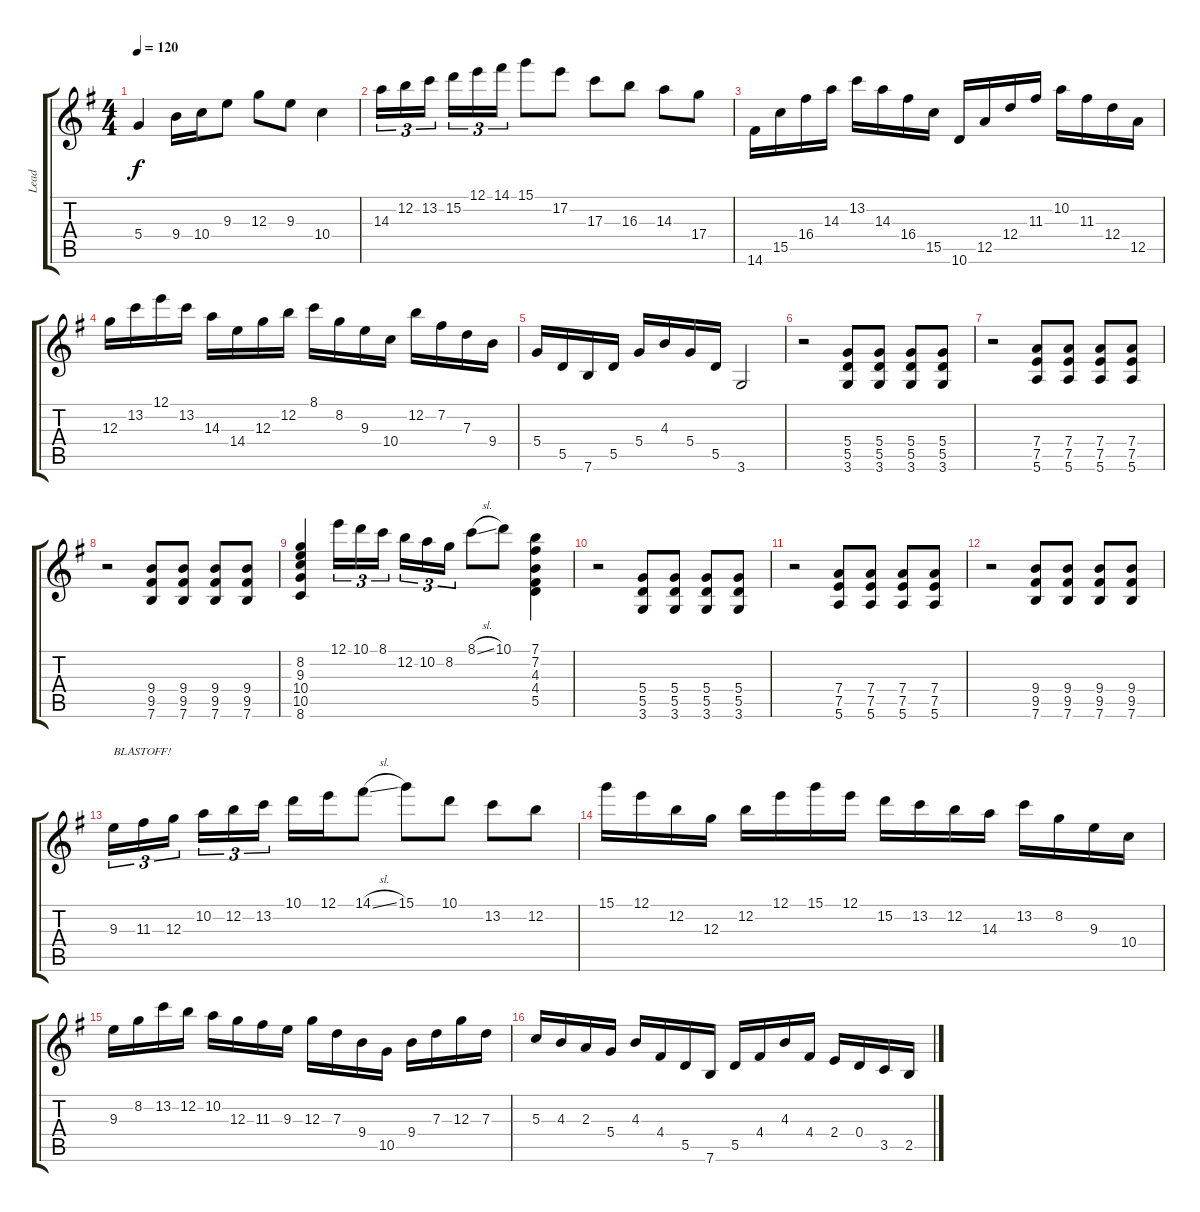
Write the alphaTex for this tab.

\track ("Lead" "Lead") {instrument electricguitarclean}
\staff {score tabs}
\tuning (E4 B3 G3 D3 A2 E2) {hide}
\ts (4 4)
\tempo 120
\clef g2
\ks g
5.4.4{dy f} 9.4.16 10.4.16 9.3.8 12.3.8 9.3.8 10.4.4 |
14.3.16{tu (3 2)} 12.2.16{tu (3 2)} 13.2.16{tu (3 2) beam splitsecondary} 15.2.16{tu (3 2)} 12.1.16{tu (3 2)} 14.1.16{tu (3 2)} 15.1.8 17.2.8 17.3.8 16.3.8 14.3.8 17.4.8 |
14.6.16 15.5.16 16.4.16 14.3.16 13.2.16 14.3.16 16.4.16 15.5.16 10.6.16 12.5.16 12.4.16 11.3.16 10.2.16 11.3.16 12.4.16 12.5.16 |
12.3.16 13.2.16 12.1.16 13.2.16 14.3.16 14.4.16 12.3.16 12.2.16 8.1.16 8.2.16 9.3.16 10.4.16 12.2.16 7.2.16 7.3.16 9.4.16 |
5.4.16 5.5.16 7.6.16 5.5.16 5.4.16 4.3.16 5.4.16 5.5.16 3.6.2 |
r.2 (5.4 5.5 3.6).8 (5.4 5.5 3.6).8 (5.4 5.5 3.6).8 (5.4 5.5 3.6).8 |
r.2 (7.4 7.5 5.6).8 (7.4 7.5 5.6).8 (7.4 7.5 5.6).8 (7.4 7.5 5.6).8 |
r.2 (9.4 9.5 7.6).8 (9.4 9.5 7.6).8 (9.4 9.5 7.6).8 (9.4 9.5 7.6).8 |
(8.2 9.3 10.4 10.5 8.6).4 12.1.16{tu (3 2)} 10.1.16{tu (3 2)} 8.1.16{tu (3 2) beam splitsecondary} 12.2.16{tu (3 2)} 10.2.16{tu (3 2)} 8.2.16{tu (3 2)} 8.1{sl}.8 10.1.8 (7.1 7.2 4.3 4.4 5.5).4 |
r.2 (5.4 5.5 3.6).8 (5.4 5.5 3.6).8 (5.4 5.5 3.6).8 (5.4 5.5 3.6).8 |
r.2 (7.4 7.5 5.6).8 (7.4 7.5 5.6).8 (7.4 7.5 5.6).8 (7.4 7.5 5.6).8 |
r.2 (9.4 9.5 7.6).8 (9.4 9.5 7.6).8 (9.4 9.5 7.6).8 (9.4 9.5 7.6).8 |
9.3.16{tu (3 2) txt "BLASTOFF!"} 11.3.16{tu (3 2)} 12.3.16{tu (3 2) beam splitsecondary} 10.2.16{tu (3 2)} 12.2.16{tu (3 2)} 13.2.16{tu (3 2)} 10.1.16 12.1.16 14.1{sl}.8 15.1.8 10.1.8 13.2.8 12.2.8 |
15.1.16 12.1.16 12.2.16 12.3.16 12.2.16 12.1.16 15.1.16 12.1.16 15.2.16 13.2.16 12.2.16 14.3.16 13.2.16 8.2.16 9.3.16 10.4.16 |
9.3.16 8.2.16 13.2.16 12.2.16 10.2.16 12.3.16 11.3.16 9.3.16 12.3.16 7.3.16 9.4.16 10.5.16 9.4.16 7.3.16 12.3.16 7.3.16 |
5.3.16 4.3.16 2.3.16 5.4.16 4.3.16 4.4.16 5.5.16 7.6.16 5.5.16 4.4.16 4.3.16 4.4.16 2.4.16 0.4.16 3.5.16 2.5.16
